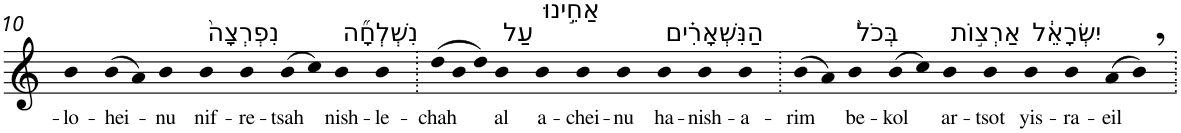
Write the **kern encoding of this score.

**kern	**text
*part1	*part1
*staff1	*staff1
*I"Piano	*
*I'Pno	*
!!LO:PB:g=z
*clefG2	*
*k[]	*
=10	=10
!	!LO:LY:b
4b	-lo-
!	!LO:LY:b
(>8b	-hei-
8a)	.
!	!LO:LY:b
4b	-nu
!LO:TX:a:t=נִפְרְצָה֙	!
!	!LO:LY:b
4b	nif-
!	!LO:LY:b
4b	-re-
!	!LO:LY:b
(>8b	-tsah
8cc)	.
!LO:TX:a:t=נִשְׁלְחָ֞ה	!
!	!LO:LY:b
4b	nish-
!	!LO:LY:b
4b	-le-
=11.	=11.
*Xtuplet	*
!	!LO:LY:b
(>12dd	-chah
12b	.
12dd)	.
!LO:TX:a:t=עַל	!
!	!LO:LY:b
4b	al
!LO:TX:a:t=אַחֵ֣ינוּ	!
!	!LO:LY:b
4b	a-
!	!LO:LY:b
4b	-chei-
!	!LO:LY:b
4b	-nu
!LO:TX:a:t=הַנִּשְׁאָרִ֗ים	!
!	!LO:LY:b
4b	ha-
!	!LO:LY:b
4b	-nish-
!	!LO:LY:b
4b	-a-
=12.	=12.
!	!LO:LY:b
(>8b	-rim
8a)	.
!LO:TX:a:t=בְּכֹל֙	!
!	!LO:LY:b
4b	be-
!	!LO:LY:b
(>8b	-kol
8cc)	.
!LO:TX:a:t=אַרְצ֣וֹת	!
!	!LO:LY:b
4b	ar-
!	!LO:LY:b
4b	-tsot
!LO:TX:a:t=יִשְׂרָאֵ֔ל	!
!	!LO:LY:b
4b	yis-
!	!LO:LY:b
4b	-ra-
!	!LO:LY:b
(>8a	-eil
8b,)	.
=.	=.
*-	*-
